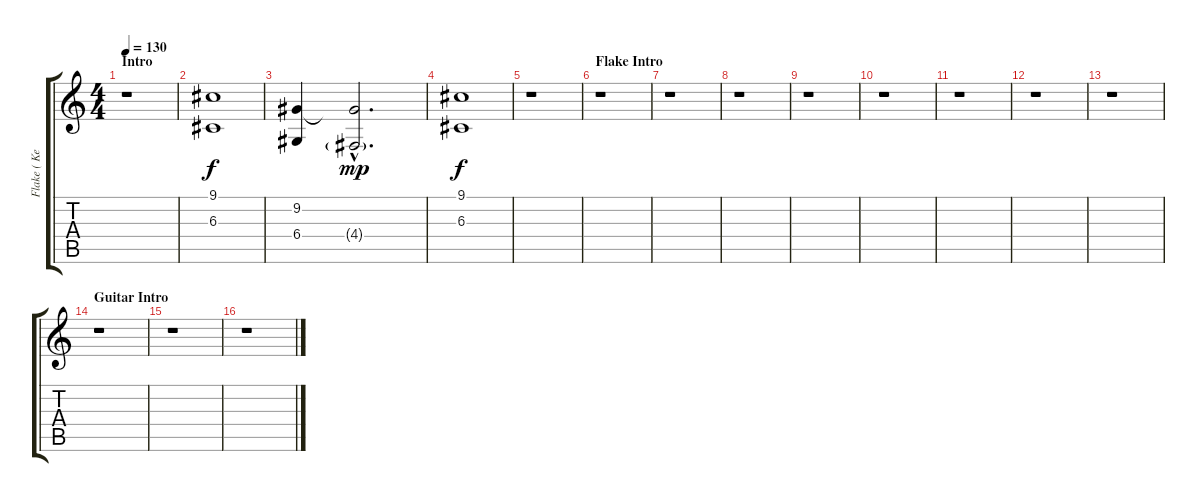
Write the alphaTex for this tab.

\track ("Flake ( Keys 2 )" "Flake ( Ke") {instrument birdtweet}
\staff {score tabs}
\tuning (E4 B3 G3 D3 A2 E2) {hide}
\ts (4 4)
\section ("" "Intro")
\tempo 130
\clef g2
\ks c
r.1{dy f instrument birdtweet} |
(9.1 6.3).1 |
(9.2 6.4).4 (9.2{hac t} 4.4{g hac}).2{d dy mp} |
(9.1 6.3).1{dy f} |
r.1 |
\section ("" "Flake Intro")
r.1 |
r.1 |
r.1 |
r.1 |
r.1 |
r.1 |
r.1 |
r.1 |
\section ("" "Guitar Intro")
r.1 |
r.1 |
r.1
